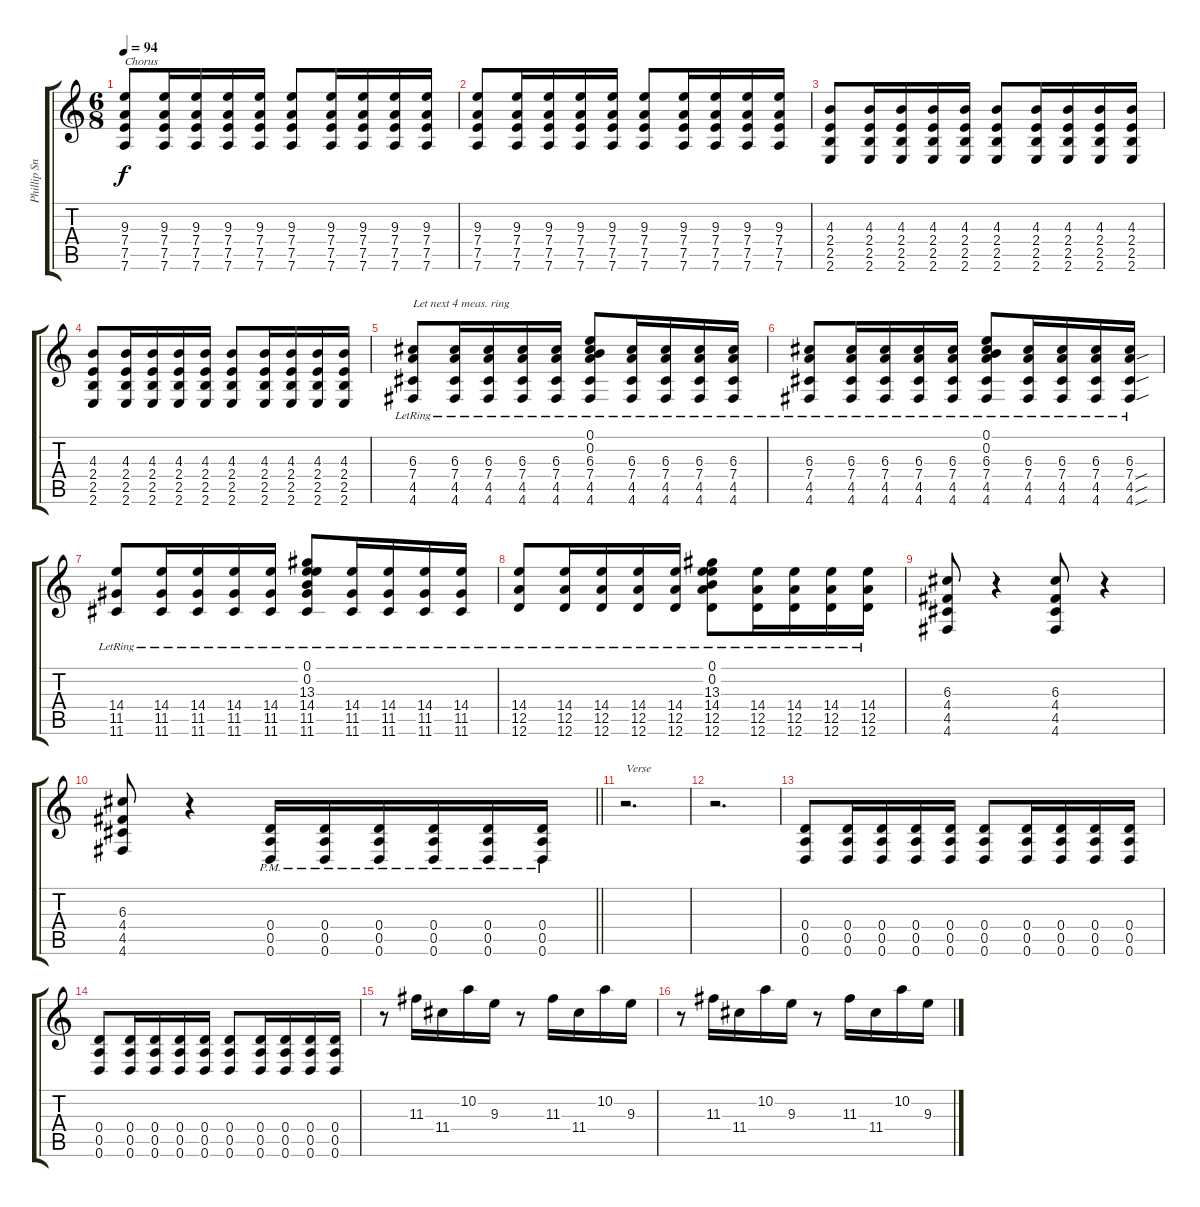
\track ("Phillip Sneed | Rhythm" "Phillip Sn") {instrument electricguitarclean}
\staff {score tabs}
\tuning (E4 B3 G3 D3 A2 D2) {hide}
\ts (6 8)
\tempo 94
\clef g2
\ks c
(9.3 7.4 7.5 7.6).8{txt "Chorus" dy f} (9.3 7.4 7.5 7.6).16 (9.3 7.4 7.5 7.6).16 (9.3 7.4 7.5 7.6).16 (9.3 7.4 7.5 7.6).16 (9.3 7.4 7.5 7.6).8 (9.3 7.4 7.5 7.6).16 (9.3 7.4 7.5 7.6).16 (9.3 7.4 7.5 7.6).16 (9.3 7.4 7.5 7.6).16 |
(9.3 7.4 7.5 7.6).8 (9.3 7.4 7.5 7.6).16 (9.3 7.4 7.5 7.6).16 (9.3 7.4 7.5 7.6).16 (9.3 7.4 7.5 7.6).16 (9.3 7.4 7.5 7.6).8 (9.3 7.4 7.5 7.6).16 (9.3 7.4 7.5 7.6).16 (9.3 7.4 7.5 7.6).16 (9.3 7.4 7.5 7.6).16 |
(4.3 2.4 2.5 2.6).8 (4.3 2.4 2.5 2.6).16 (4.3 2.4 2.5 2.6).16 (4.3 2.4 2.5 2.6).16 (4.3 2.4 2.5 2.6).16 (4.3 2.4 2.5 2.6).8 (4.3 2.4 2.5 2.6).16 (4.3 2.4 2.5 2.6).16 (4.3 2.4 2.5 2.6).16 (4.3 2.4 2.5 2.6).16 |
(4.3 2.4 2.5 2.6).8 (4.3 2.4 2.5 2.6).16 (4.3 2.4 2.5 2.6).16 (4.3 2.4 2.5 2.6).16 (4.3 2.4 2.5 2.6).16 (4.3 2.4 2.5 2.6).8 (4.3 2.4 2.5 2.6).16 (4.3 2.4 2.5 2.6).16 (4.3 2.4 2.5 2.6).16 (4.3 2.4 2.5 2.6).16 |
(6.3{lr} 7.4{lr} 4.5{lr} 4.6{lr}).8{txt "Let next 4 meas. ring"} (6.3{lr} 7.4{lr} 4.5{lr} 4.6{lr}).16 (6.3{lr} 7.4{lr} 4.5{lr} 4.6{lr}).16 (6.3{lr} 7.4{lr} 4.5{lr} 4.6{lr}).16 (6.3{lr} 7.4{lr} 4.5{lr} 4.6{lr}).16 (0.1{lr} 0.2{lr} 6.3{lr} 7.4{lr} 4.5{lr} 4.6{lr}).8 (6.3{lr} 7.4{lr} 4.5{lr} 4.6{lr}).16 (6.3{lr} 7.4{lr} 4.5{lr} 4.6{lr}).16 (6.3{lr} 7.4{lr} 4.5{lr} 4.6{lr}).16 (6.3{lr} 7.4{lr} 4.5{lr} 4.6{lr}).16 |
(6.3{lr} 7.4{lr} 4.5{lr} 4.6{lr}).8 (6.3{lr} 7.4{lr} 4.5{lr} 4.6{lr}).16 (6.3{lr} 7.4{lr} 4.5{lr} 4.6{lr}).16 (6.3{lr} 7.4{lr} 4.5{lr} 4.6{lr}).16 (6.3{lr} 7.4{lr} 4.5{lr} 4.6{lr}).16 (0.1{lr} 0.2{lr} 6.3{lr} 7.4{lr} 4.5{lr} 4.6{lr}).8 (6.3{lr} 7.4{lr} 4.5{lr} 4.6{lr}).16 (6.3{lr} 7.4{lr} 4.5{lr} 4.6{lr}).16 (6.3{lr} 7.4{lr} 4.5{lr} 4.6{lr}).16 (6.3{lr} 7.4{sou} 4.5{sou} 4.6{sou}).16 |
(14.4{lr} 11.5{lr} 11.6{lr}).8 (14.4{lr} 11.5{lr} 11.6{lr}).16 (14.4{lr} 11.5{lr} 11.6{lr}).16 (14.4{lr} 11.5{lr} 11.6{lr}).16 (14.4{lr} 11.5{lr} 11.6{lr}).16 (0.1{lr} 0.2{lr} 13.3{lr} 14.4{lr} 11.5{lr} 11.6{lr}).8 (14.4{lr} 11.5{lr} 11.6{lr}).16 (14.4{lr} 11.5{lr} 11.6{lr}).16 (14.4{lr} 11.5{lr} 11.6{lr}).16 (14.4{lr} 11.5{lr} 11.6{lr}).16 |
(14.4{lr} 12.5{lr} 12.6{lr}).8 (14.4{lr} 12.5{lr} 12.6{lr}).16 (14.4{lr} 12.5{lr} 12.6{lr}).16 (14.4{lr} 12.5{lr} 12.6{lr}).16 (14.4{lr} 12.5{lr} 12.6{lr}).16 (0.1{lr} 0.2{lr} 13.3{lr} 14.4{lr} 12.5{lr} 12.6{lr}).8 (14.4{lr} 12.5{lr} 12.6{lr}).16 (14.4{lr} 12.5{lr} 12.6{lr}).16 (14.4{lr} 12.5{lr} 12.6{lr}).16 (14.4{lr} 12.5{lr} 12.6{lr}).16 |
(6.3 4.4 4.5 4.6).8 r.4 (6.3 4.4 4.5 4.6).8 r.4 |
\barLineRight lightlight
(6.3 4.4 4.5 4.6).8 r.4 (0.4{pm} 0.5{pm} 0.6{pm}).16 (0.4{pm} 0.5{pm} 0.6{pm}).16 (0.4{pm} 0.5{pm} 0.6{pm}).16 (0.4{pm} 0.5{pm} 0.6{pm}).16 (0.4{pm} 0.5{pm} 0.6{pm}).16 (0.4{pm} 0.5{pm} 0.6{pm}).16 |
r.2{d txt "Verse"} |
r.2{d} |
(0.4 0.5 0.6).8 (0.4 0.5 0.6).16 (0.4 0.5 0.6).16 (0.4 0.5 0.6).16 (0.4 0.5 0.6).16 (0.4 0.5 0.6).8 (0.4 0.5 0.6).16 (0.4 0.5 0.6).16 (0.4 0.5 0.6).16 (0.4 0.5 0.6).16 |
(0.4 0.5 0.6).8 (0.4 0.5 0.6).16 (0.4 0.5 0.6).16 (0.4 0.5 0.6).16 (0.4 0.5 0.6).16 (0.4 0.5 0.6).8 (0.4 0.5 0.6).16 (0.4 0.5 0.6).16 (0.4 0.5 0.6).16 (0.4 0.5 0.6).16 |
r.8 11.3.16{instrument distortionguitar} 11.4.16 10.2.16 9.3.16 r.8 11.3.16 11.4.16 10.2.16 9.3.16 |
r.8 11.3.16 11.4.16 10.2.16 9.3.16 r.8 11.3.16 11.4.16 10.2.16 9.3.16
